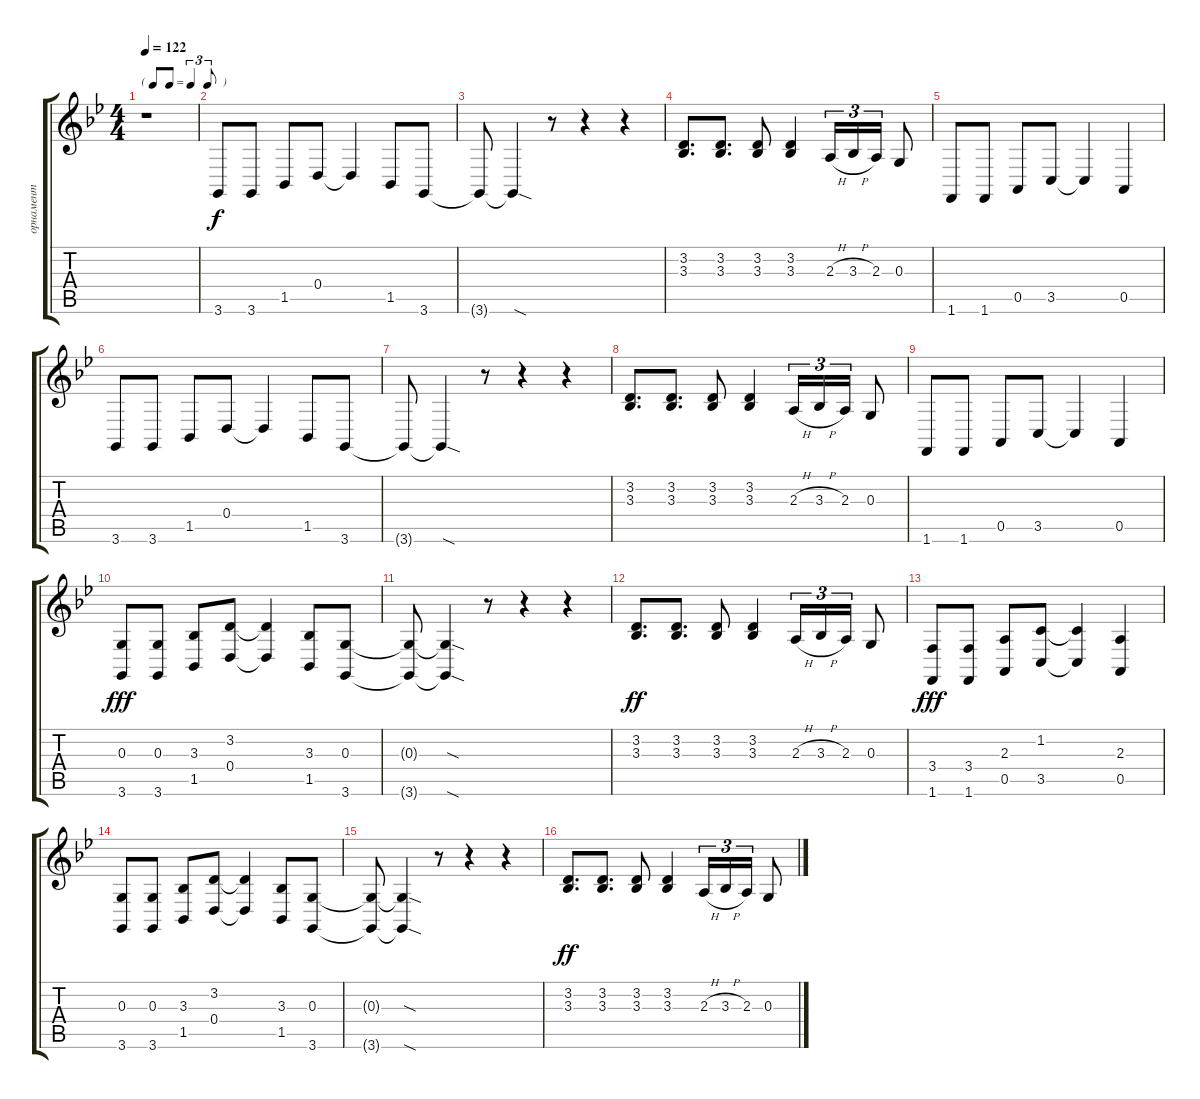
\track ("орнамент" "орнамент") {instrument churchorgan}
\staff {score tabs}
\tuning (E4 B3 G3 D3 A2 E2) {hide}
\ts (4 4)
\tf triplet8th
\tempo 122
\clef g2
\ks gminor
r.1{dy fff} |
3.6.8{dy f} 3.6.8 1.5.8 0.4.8 0.4{t}.4 1.5.8 3.6.8 |
3.6{t}.8 3.6{sod t}.4 r.8 r.4 r.4 |
(3.2 3.3).8{d} (3.2 3.3).8{d} (3.2 3.3).8 (3.2 3.3).4 2.3{h}.16{tu (3 2)} 3.3{h}.16{tu (3 2)} 2.3.16{tu (3 2)} 0.3.8 |
1.6.8 1.6.8 0.5.8 3.5.8 3.5{t}.4 0.5.4 |
3.6.8 3.6.8 1.5.8 0.4.8 0.4{t}.4 1.5.8 3.6.8 |
3.6{t}.8 3.6{sod t}.4 r.8 r.4 r.4 |
(3.2 3.3).8{d} (3.2 3.3).8{d} (3.2 3.3).8 (3.2 3.3).4 2.3{h}.16{tu (3 2)} 3.3{h}.16{tu (3 2)} 2.3.16{tu (3 2)} 0.3.8 |
1.6.8 1.6.8 0.5.8 3.5.8 3.5{t}.4 0.5.4 |
(0.3 3.6).8{dy fff} (0.3 3.6).8 (3.3 1.5).8 (3.2 0.4).8 (3.2{t} 0.4{t}).4 (3.3 1.5).8 (0.3 3.6).8 |
(0.3{t} 3.6{t}).8 (0.3{sod t} 3.6{sod t}).4 r.8 r.4 r.4 |
(3.2 3.3).8{d dy ff} (3.2 3.3).8{d} (3.2 3.3).8 (3.2 3.3).4 2.3{h}.16{tu (3 2)} 3.3{h}.16{tu (3 2)} 2.3.16{tu (3 2)} 0.3.8 |
(3.4 1.6).8{dy fff} (3.4 1.6).8 (2.3 0.5).8 (1.2 3.5).8 (1.2{t} 3.5{t}).4 (2.3 0.5).4 |
(0.3 3.6).8 (0.3 3.6).8 (3.3 1.5).8 (3.2 0.4).8 (3.2{t} 0.4{t}).4 (3.3 1.5).8 (0.3 3.6).8 |
(0.3{t} 3.6{t}).8 (0.3{sod t} 3.6{sod t}).4 r.8 r.4 r.4 |
(3.2 3.3).8{d dy ff} (3.2 3.3).8{d} (3.2 3.3).8 (3.2 3.3).4 2.3{h}.16{tu (3 2)} 3.3{h}.16{tu (3 2)} 2.3.16{tu (3 2)} 0.3.8
